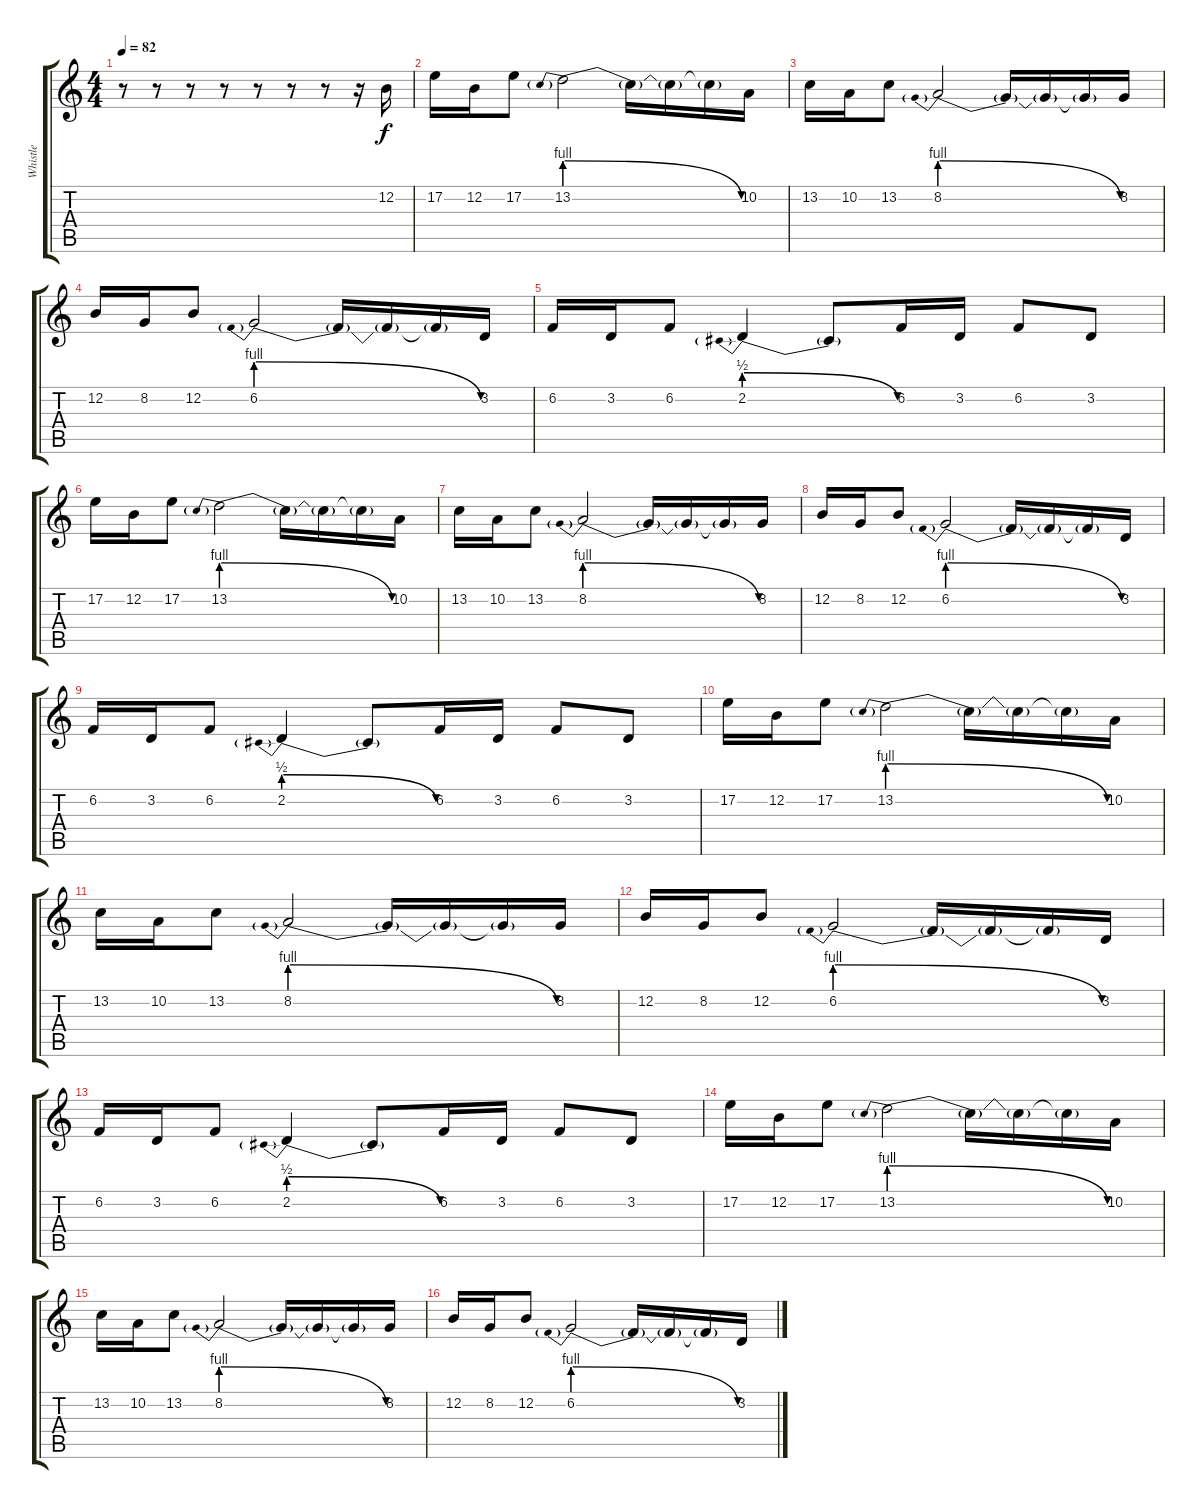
\track ("Whistle" "Whistle") {instrument ocarina}
\staff {score tabs}
\tuning (E4 B3 G3 D3 A2 E2) {hide}
\ts (4 4)
\tempo 82
\clef g2
\ks c
r.8{dy f} r.8 r.8 r.8 r.8 r.8 r.8 r.16 12.2.16 |
17.2.16 12.2.16 17.2.8 13.2{be (prebendrelease 0 4 60 0)}.2 13.2{t}.16 13.2{t}.16 13.2{t}.16 10.2.16 |
13.2.16 10.2.16 13.2.8 8.2{be (prebendrelease 0 4 60 0)}.2 8.2{t}.16 8.2{t}.16 8.2{t}.16 8.2.16 |
12.2.16 8.2.16 12.2.8 6.2{be (prebendrelease 0 4 60 0)}.2 6.2{t}.16 6.2{t}.16 6.2{t}.16 3.2.16 |
6.2.16 3.2.16 6.2.8 2.2{be (prebendrelease 0 2 60 0)}.4 2.2{t}.8 6.2.16 3.2.16 6.2.8 3.2.8 |
17.2.16 12.2.16 17.2.8 13.2{be (prebendrelease 0 4 60 0)}.2 13.2{t}.16 13.2{t}.16 13.2{t}.16 10.2.16 |
13.2.16 10.2.16 13.2.8 8.2{be (prebendrelease 0 4 60 0)}.2 8.2{t}.16 8.2{t}.16 8.2{t}.16 8.2.16 |
12.2.16 8.2.16 12.2.8 6.2{be (prebendrelease 0 4 60 0)}.2 6.2{t}.16 6.2{t}.16 6.2{t}.16 3.2.16 |
6.2.16 3.2.16 6.2.8 2.2{be (prebendrelease 0 2 60 0)}.4 2.2{t}.8 6.2.16 3.2.16 6.2.8 3.2.8 |
17.2.16 12.2.16 17.2.8 13.2{be (prebendrelease 0 4 60 0)}.2 13.2{t}.16 13.2{t}.16 13.2{t}.16 10.2.16 |
13.2.16 10.2.16 13.2.8 8.2{be (prebendrelease 0 4 60 0)}.2 8.2{t}.16 8.2{t}.16 8.2{t}.16 8.2.16 |
12.2.16 8.2.16 12.2.8 6.2{be (prebendrelease 0 4 60 0)}.2 6.2{t}.16 6.2{t}.16 6.2{t}.16 3.2.16 |
6.2.16 3.2.16 6.2.8 2.2{be (prebendrelease 0 2 60 0)}.4 2.2{t}.8 6.2.16 3.2.16 6.2.8 3.2.8 |
17.2.16 12.2.16 17.2.8 13.2{be (prebendrelease 0 4 60 0)}.2 13.2{t}.16 13.2{t}.16 13.2{t}.16 10.2.16 |
13.2.16 10.2.16 13.2.8 8.2{be (prebendrelease 0 4 60 0)}.2 8.2{t}.16 8.2{t}.16 8.2{t}.16 8.2.16 |
12.2.16 8.2.16 12.2.8 6.2{be (prebendrelease 0 4 60 0)}.2 6.2{t}.16 6.2{t}.16 6.2{t}.16 3.2.16
